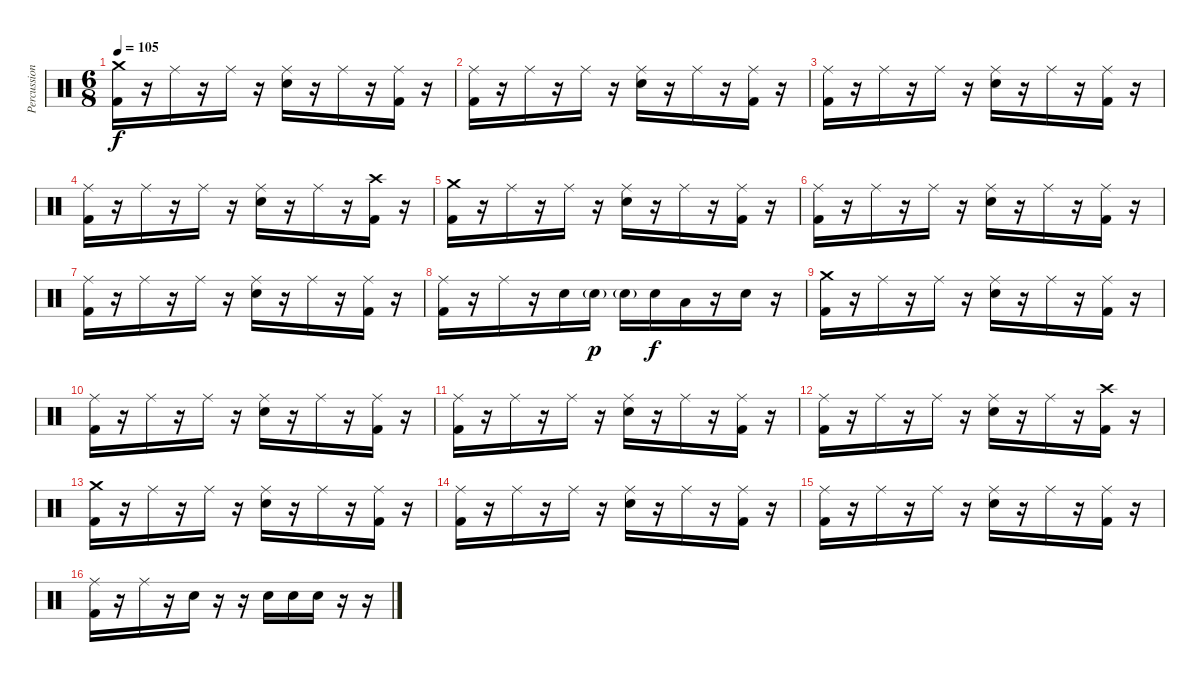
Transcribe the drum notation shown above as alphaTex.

\track ("Percussion" "Percussion") {instrument percussion}
\staff {score}
\articulation defaults
\ts (6 8)
\tempo 105
\clef neutral
\ks c
("Crash medium (hit)" "Kick (hit) 2").16{dy f} r.16 "Ride (middle)".16 r.16 "Ride (middle)".16 r.16 ("Ride (middle)" "Electric Snare (hit)").16 r.16 "Ride (middle)".16 r.16 ("Ride (middle)" "Kick (hit) 2").16 r.16 |
("Ride (middle)" "Kick (hit) 2").16 r.16 "Ride (middle)".16 r.16 "Ride (middle)".16 r.16 ("Ride (middle)" "Electric Snare (hit)").16 r.16 "Ride (middle)".16 r.16 ("Ride (middle)" "Kick (hit) 2").16 r.16 |
("Ride (middle)" "Kick (hit) 2").16 r.16 "Ride (middle)".16 r.16 "Ride (middle)".16 r.16 ("Ride (middle)" "Electric Snare (hit)").16 r.16 "Ride (middle)".16 r.16 ("Ride (middle)" "Kick (hit) 2").16 r.16 |
("Ride (middle)" "Kick (hit) 2").16 r.16 "Ride (middle)".16 r.16 "Ride (middle)".16 r.16 ("Ride (middle)" "Electric Snare (hit)").16 r.16 "Ride (middle)".16 r.16 ("Crash high (hit)" "Kick (hit) 2").16 r.16 |
("Crash medium (hit)" "Kick (hit) 2").16 r.16 "Ride (middle)".16 r.16 "Ride (middle)".16 r.16 ("Ride (middle)" "Electric Snare (hit)").16 r.16 "Ride (middle)".16 r.16 ("Ride (middle)" "Kick (hit) 2").16 r.16 |
("Ride (middle)" "Kick (hit) 2").16 r.16 "Ride (middle)".16 r.16 "Ride (middle)".16 r.16 ("Ride (middle)" "Electric Snare (hit)").16 r.16 "Ride (middle)".16 r.16 ("Ride (middle)" "Kick (hit) 2").16 r.16 |
("Ride (middle)" "Kick (hit) 2").16 r.16 "Ride (middle)".16 r.16 "Ride (middle)".16 r.16 ("Ride (middle)" "Electric Snare (hit)").16 r.16 "Ride (middle)".16 r.16 ("Ride (middle)" "Kick (hit) 2").16 r.16 |
("Ride (middle)" "Kick (hit) 2").16 r.16 "Ride (middle)".16 r.16 "Electric Snare (hit)".16 "Electric Snare (hit)"{g}.16{dy p} "Electric Snare (hit)"{g}.16 "Electric Snare (hit)".16{dy f} "Low Tom (hit)".16 r.16 "Electric Snare (hit)".16 r.16 |
("Crash medium (hit)" "Kick (hit) 2").16 r.16 "Ride (middle)".16 r.16 "Ride (middle)".16 r.16 ("Ride (middle)" "Electric Snare (hit)").16 r.16 "Ride (middle)".16 r.16 ("Ride (middle)" "Kick (hit) 2").16 r.16 |
("Ride (middle)" "Kick (hit) 2").16 r.16 "Ride (middle)".16 r.16 "Ride (middle)".16 r.16 ("Ride (middle)" "Electric Snare (hit)").16 r.16 "Ride (middle)".16 r.16 ("Ride (middle)" "Kick (hit) 2").16 r.16 |
("Ride (middle)" "Kick (hit) 2").16 r.16 "Ride (middle)".16 r.16 "Ride (middle)".16 r.16 ("Ride (middle)" "Electric Snare (hit)").16 r.16 "Ride (middle)".16 r.16 ("Ride (middle)" "Kick (hit) 2").16 r.16 |
("Ride (middle)" "Kick (hit) 2").16 r.16 "Ride (middle)".16 r.16 "Ride (middle)".16 r.16 ("Ride (middle)" "Electric Snare (hit)").16 r.16 "Ride (middle)".16 r.16 ("Crash high (hit)" "Kick (hit) 2").16 r.16 |
("Crash medium (hit)" "Kick (hit) 2").16 r.16 "Ride (middle)".16 r.16 "Ride (middle)".16 r.16 ("Ride (middle)" "Electric Snare (hit)").16 r.16 "Ride (middle)".16 r.16 ("Ride (middle)" "Kick (hit) 2").16 r.16 |
("Ride (middle)" "Kick (hit) 2").16 r.16 "Ride (middle)".16 r.16 "Ride (middle)".16 r.16 ("Ride (middle)" "Electric Snare (hit)").16 r.16 "Ride (middle)".16 r.16 ("Ride (middle)" "Kick (hit) 2").16 r.16 |
("Ride (middle)" "Kick (hit) 2").16 r.16 "Ride (middle)".16 r.16 "Ride (middle)".16 r.16 ("Ride (middle)" "Electric Snare (hit)").16 r.16 "Ride (middle)".16 r.16 ("Ride (middle)" "Kick (hit) 2").16 r.16 |
("Ride (middle)" "Kick (hit) 2").16 r.16 "Ride (middle)".16 r.16 "Electric Snare (hit)".16 r.16 r.16 "Electric Snare (hit)".16 "Electric Snare (hit)".16 "Electric Snare (hit)".16 r.16 r.16
